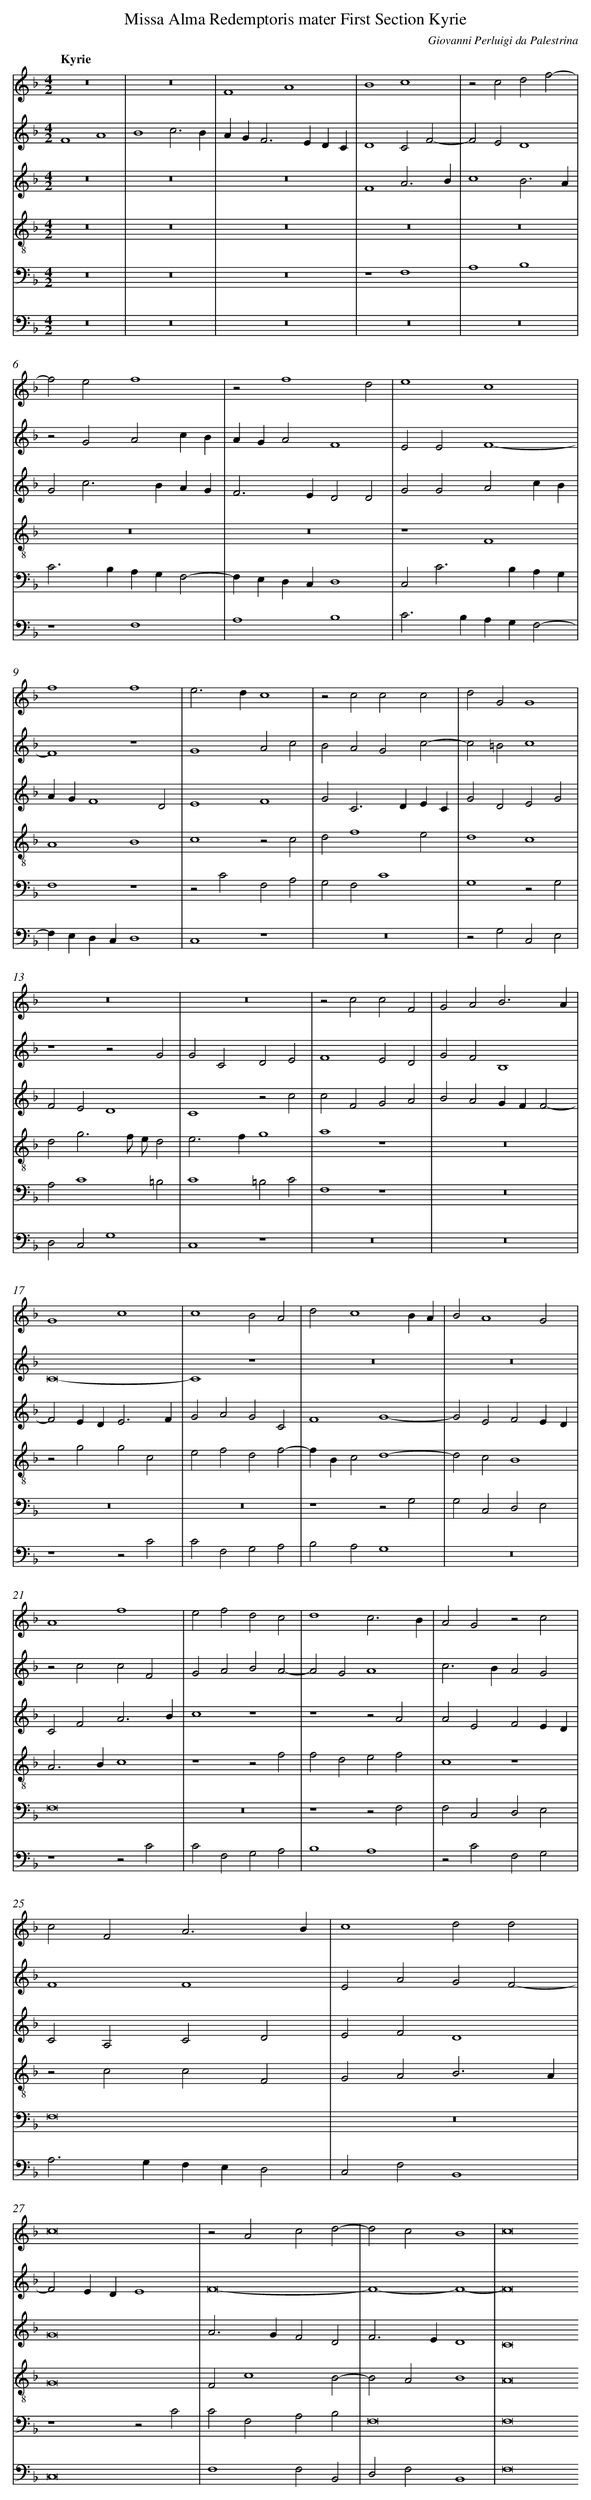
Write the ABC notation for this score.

X:1
T: Missa Alma Redemptoris mater First Section Kyrie
C: Giovanni Perluigi da Palestrina
L: 1/4
M: 4/2
Q: "Kyrie"
V: 1 clef=treble
V: 2 clef=treble
V: 3 clef=treble
V: 4 clef=treble-8
V: 5 clef=bass
V: 6 clef=bass
K: F
[V:1] z8 |
[V:2] F4A4 |
[V:3] z8 |
[V:4] z8 |
[V:5] z8 |
[V:6] z8 |
[V:1] z8 |
[V:2] B4c3B |
[V:3] z8 |
[V:4] z8 |
[V:5] z8 |
[V:6] z8 |
[V:1] F4A4 |
[V:2] AG2<F2EDC |
[V:3] z8 |
[V:4] z8 |
[V:5] z8 |
[V:6] z8 |
[V:1] B4c4 |
[V:2] D4C2F2- |
[V:3] F4A3B |
[V:4] z8 |
[V:5] z4F,4 |
[V:6] z8 |
[V:1] z2c2d2f2- |
[V:2] F2E2D4 |
[V:3] c4B3A |
[V:4] z8 |
[V:5] A,4B,4 |
[V:6] z8 |
[V:1] f2e2f4 |
[V:2] z2G2A2cB |
[V:3] G2c2>B2AG |
[V:4] z8 |
[V:5] C2>B,2A,G,F,2- |
[V:6] z4F,4 |
[V:1] z2f4d2 |
[V:2] AGA2F4 |
[V:3] F2>E2D2D2 |
[V:4] z8 |
[V:5] F,E,D,C,D,4 |
[V:6] A,4B,4 |
[V:1] e4c4 |
[V:2] E2E2F4- |
[V:3] G2G2A2cB |
[V:4] z4F4 |
[V:5] C,2C2>B,2A,G, |
[V:6] C2>B,2A,G,F,2- |
[V:1] f4f4 |
[V:2] F4z4 |
[V:3] AGF4D2 |
[V:4] A4B4 |
[V:5] F,4z4 |
[V:6] F,E,D,C,D,4 |
[V:1] e2>d2c4 |
[V:2] G4A2c2 |
[V:3] E4F4 |
[V:4] c4z2c2 |
[V:5] z2C2F,2A,2 |
[V:6] C,4z4 |
[V:1] z2c2c2c2 |
[V:2] B2A2G2c2- |
[V:3] G2C2>D2EC |
[V:4] d2f4e2 |
[V:5] G,2F,2C4 |
[V:6] z8 |
[V:1] d2G2G4 |
[V:2] c2=B2c4 |
[V:3] G2D2E2G2 |
[V:4] d4c4 |
[V:5] G,4z2G,2 |
[V:6] z2G,2C,2E,2 |
[V:1] z8 |
[V:2] z4z2G2 |
[V:3] F2E2D4 |
[V:4] d2g3f/ e/d2 |
[V:5] A,2C4=B,2 |
[V:6] D,2C,2G,4 |
[V:1] z8 |
[V:2] G2C2D2E2 |
[V:3] C4z2c2 |
[V:4] e2>f2g4 |
[V:5] C4=B,2C2 |
[V:6] C,4z4 |
[V:1] z2c2c2F2 |
[V:2] F4E2D2 |
[V:3] c2F2G2A2 |
[V:4] a4z4 |
[V:5] F,4z4 |
[V:6] z8 |
[V:1] G2A2B3A |
[V:2] G2F2B,4 |
[V:3] B2A2GFF2- |
[V:4] z8 |
[V:5] z8 |
[V:6] z8 |
[V:1] G4c4 |
[V:2] C8- |
[V:3] F2ED2<E2F |
[V:4] z2g2g2c2 |
[V:5] z8 |
[V:6] z4z2C2 |
[V:1] c4B2A2 |
[V:2] C4z4 |
[V:3] G2A2G2C2 |
[V:4] e2f2d2f2- |
[V:5] z8 |
[V:6] C2F,2G,2A,2 |
[V:1] d2c4BA |
[V:2] z8 |
[V:3] F4G4- |
[V:4] fBc2d4- |
[V:5] z4z2G,2 |
[V:6] B,2A,2G,4 |
[V:1] B2A4G2 |
[V:2] z8 |
[V:3] G2E2F2ED |
[V:4] d2c2B4 |
[V:5] G,2C,2D,2E,2 |
[V:6] z8 |
[V:1] A4f4 |
[V:2] z2c2c2F2 |
[V:3] C2F2A3B |
[V:4] A2>B2c4 |
[V:5] F,8 |
[V:6] z4z2C2 |
[V:1] e2f2d2c2 |
[V:2] G2A2B2A2- |
[V:3] c4z4 |
[V:4] z4z2f2 |
[V:5] z8 |
[V:6] C2F,2G,2A,2 |
[V:1] d4c3B |
[V:2] A2G2A4 |
[V:3] z4z2A2 |
[V:4] f2d2e2f2 |
[V:5] z4z2F,2 |
[V:6] B,4A,4 |
[V:1] A2G2z2c2 |
[V:2] c2>B2A2G2 |
[V:3] A2E2F2ED |
[V:4] c4z4 |
[V:5] F,2C,2D,2E,2 |
[V:6] z2C2F,2G,2 |
[V:1] c2F2A3B |
[V:2] F4F4 |
[V:3] C2A,2C2D2 |
[V:4] z2c2c2F2 |
[V:5] F,8 |
[V:6] A,2>G,2F,E,D,2 |
[V:1] c4d2d2 |
[V:2] E2A2G2F2- |
[V:3] E2F2D4 |
[V:4] G2A2B3A |
[V:5] z8 |
[V:6] C,2F,2B,,4 |
[V:1] c8 |
[V:2] F2EDE4 |
[V:3] G8 |
[V:4] G8 |
[V:5] z4z2C2 |
[V:6] C,8 |
[V:1] z2A2c2d2- |
[V:2] F8- |
[V:3] A2>G2F2D2 |
[V:4] F2c4B2- |
[V:5] C2F,2A,2B,2 |
[V:6] F,4F,2B,,2 |
[V:1] d2c2B4 |
[V:2] F4-F4- |
[V:3] F2>E2D4 |
[V:4] B2A2B4 |
[V:5] F,8 |
[V:6] D,2F,2B,,4 |
[V:1] c8
[V:2] F8
[V:3] C8
[V:4] A8
[V:5] F,8
[V:6] F,8
